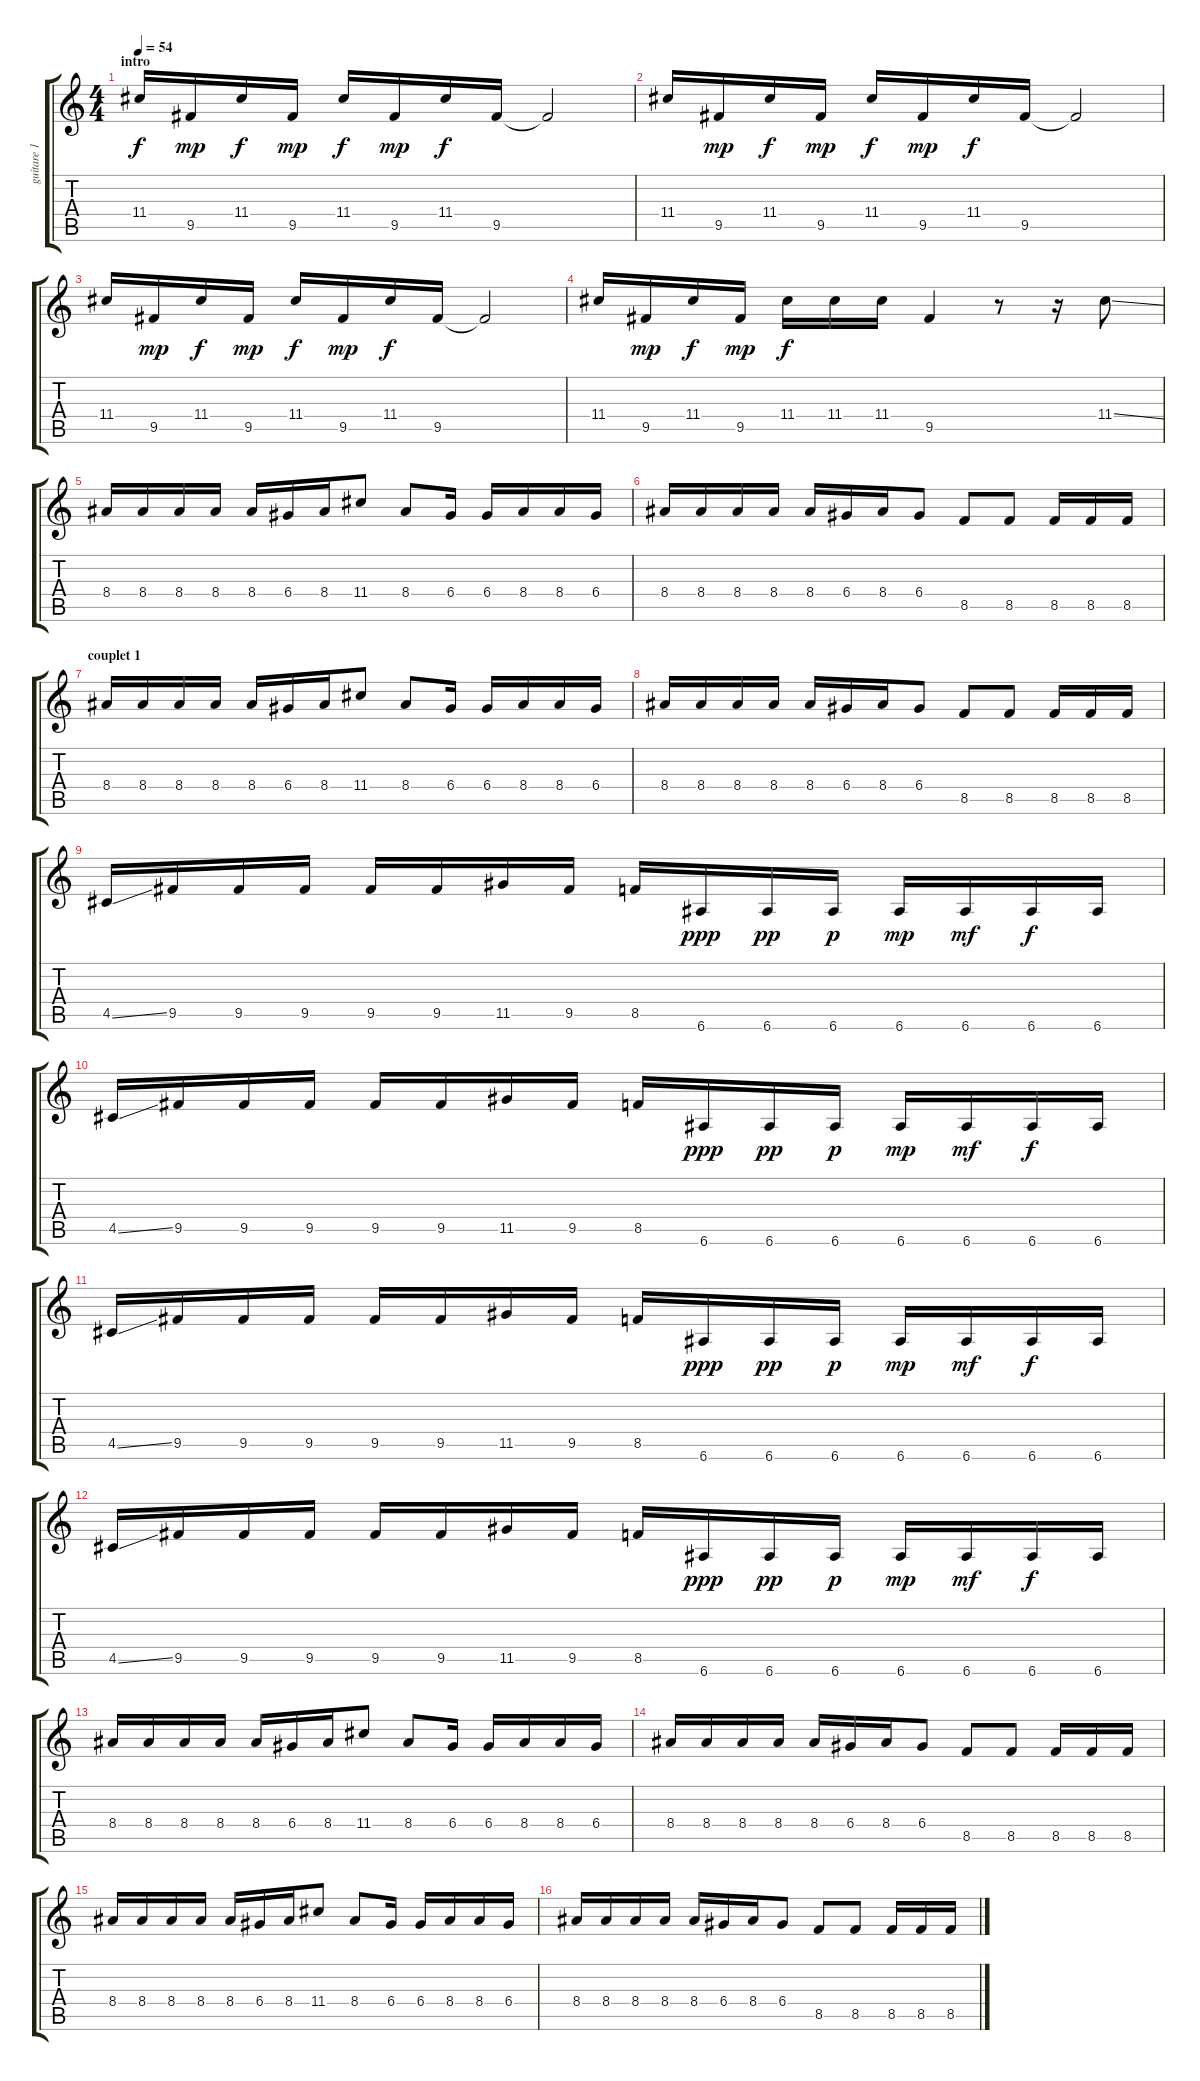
\track ("guitare 1" "guitare 1") {instrument electricguitarjazz}
\staff {score tabs}
\tuning (E4 B3 G3 D3 A2 E2) {hide}
\ts (4 4)
\section ("" "intro")
\tempo 54
\clef g2
\ks c
11.4.16{dy f instrument electricguitarjazz} 9.5.16{dy mp} 11.4.16{dy f} 9.5.16{dy mp} 11.4.16{dy f} 9.5.16{dy mp} 11.4.16{dy f} 9.5.16 9.5{t}.2 |
11.4.16 9.5.16{dy mp} 11.4.16{dy f} 9.5.16{dy mp} 11.4.16{dy f} 9.5.16{dy mp} 11.4.16{dy f} 9.5.16 9.5{t}.2 |
11.4.16 9.5.16{dy mp} 11.4.16{dy f} 9.5.16{dy mp} 11.4.16{dy f} 9.5.16{dy mp} 11.4.16{dy f} 9.5.16 9.5{t}.2 |
11.4.16 9.5.16{dy mp} 11.4.16{dy f} 9.5.16{dy mp} 11.4.16{dy f} 11.4.16 11.4.16 9.5.4 r.8 r.16 11.4{ss}.8 |
8.4.16 8.4.16 8.4.16 8.4.16 8.4.16 6.4.16 8.4.16 11.4.8 8.4.8 6.4.16 6.4.16 8.4.16 8.4.16 6.4.16 |
8.4.16 8.4.16 8.4.16 8.4.16 8.4.16 6.4.16 8.4.16 6.4.8 8.5.8 8.5.8 8.5.16 8.5.16 8.5.16 |
\section ("" "couplet 1")
8.4.16 8.4.16 8.4.16 8.4.16 8.4.16 6.4.16 8.4.16 11.4.8 8.4.8 6.4.16 6.4.16 8.4.16 8.4.16 6.4.16 |
8.4.16 8.4.16 8.4.16 8.4.16 8.4.16 6.4.16 8.4.16 6.4.8 8.5.8 8.5.8 8.5.16 8.5.16 8.5.16 |
4.5{ss}.16 9.5.16 9.5.16 9.5.16 9.5.16 9.5.16 11.5.16 9.5.16 8.5.16 6.6.16{dy ppp} 6.6.16{dy pp} 6.6.16{dy p} 6.6.16{dy mp} 6.6.16{dy mf} 6.6.16{dy f} 6.6.16 |
4.5{ss}.16 9.5.16 9.5.16 9.5.16 9.5.16 9.5.16 11.5.16 9.5.16 8.5.16 6.6.16{dy ppp} 6.6.16{dy pp} 6.6.16{dy p} 6.6.16{dy mp} 6.6.16{dy mf} 6.6.16{dy f} 6.6.16 |
4.5{ss}.16 9.5.16 9.5.16 9.5.16 9.5.16 9.5.16 11.5.16 9.5.16 8.5.16 6.6.16{dy ppp} 6.6.16{dy pp} 6.6.16{dy p} 6.6.16{dy mp} 6.6.16{dy mf} 6.6.16{dy f} 6.6.16 |
4.5{ss}.16 9.5.16 9.5.16 9.5.16 9.5.16 9.5.16 11.5.16 9.5.16 8.5.16 6.6.16{dy ppp} 6.6.16{dy pp} 6.6.16{dy p} 6.6.16{dy mp} 6.6.16{dy mf} 6.6.16{dy f} 6.6.16 |
8.4.16 8.4.16 8.4.16 8.4.16 8.4.16 6.4.16 8.4.16 11.4.8 8.4.8 6.4.16 6.4.16 8.4.16 8.4.16 6.4.16 |
8.4.16 8.4.16 8.4.16 8.4.16 8.4.16 6.4.16 8.4.16 6.4.8 8.5.8 8.5.8 8.5.16 8.5.16 8.5.16 |
8.4.16 8.4.16 8.4.16 8.4.16 8.4.16 6.4.16 8.4.16 11.4.8 8.4.8 6.4.16 6.4.16 8.4.16 8.4.16 6.4.16 |
8.4.16 8.4.16 8.4.16 8.4.16 8.4.16 6.4.16 8.4.16 6.4.8 8.5.8 8.5.8 8.5.16 8.5.16 8.5.16
